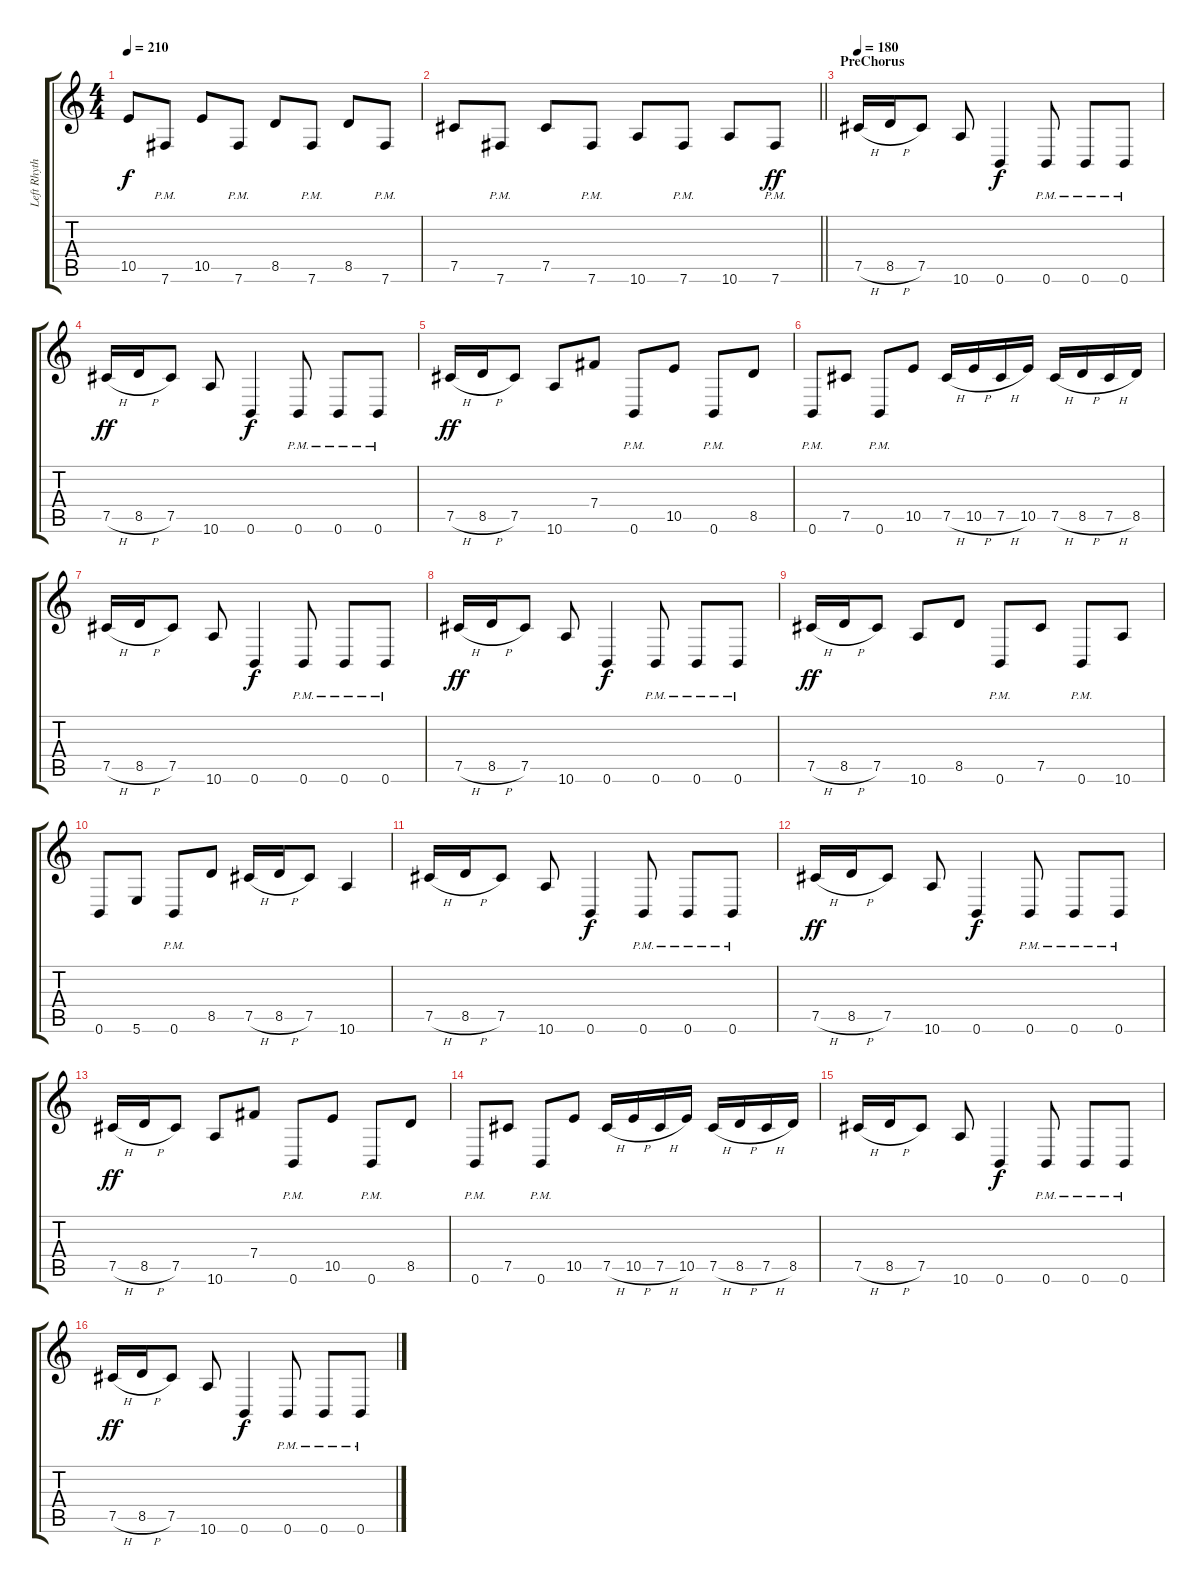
\track ("Left Rhythm Guitar" "Left Rhyth") {instrument distortionguitar bank 1}
\staff {score tabs}
\tuning (Db4 Ab3 E3 B2 Gb2 B1) {hide}
\ts (4 4)
\tempo 210
\clef g2
\ks c
10.5.8{dy f} 7.6{pm}.8 10.5.8 7.6{pm}.8 8.5.8 7.6{pm}.8 8.5.8 7.6{pm}.8 |
\barLineRight lightlight
7.5.8 7.6{pm}.8 7.5.8 7.6{pm}.8 10.6.8 7.6{pm}.8 10.6.8 7.6{pm}.8{dy ff} |
\section ("" "PreChorus")
\tempo 180
7.5{h}.16 8.5{h}.16 7.5.8 10.6.8 0.6.4{dy f} 0.6{pm}.8 0.6{pm}.8 0.6{pm}.8 |
7.5{h}.16{dy ff} 8.5{h}.16 7.5.8 10.6.8 0.6.4{dy f} 0.6{pm}.8 0.6{pm}.8 0.6{pm}.8 |
7.5{h}.16{dy ff} 8.5{h}.16 7.5.8 10.6.8 7.4.8 0.6{pm}.8 10.5.8 0.6{pm}.8 8.5.8 |
0.6{pm}.8 7.5.8 0.6{pm}.8 10.5.8 7.5{h}.16 10.5{h}.16 7.5{h}.16 10.5.16 7.5{h}.16 8.5{h}.16 7.5{h}.16 8.5.16 |
7.5{h}.16 8.5{h}.16 7.5.8 10.6.8 0.6.4{dy f} 0.6{pm}.8 0.6{pm}.8 0.6{pm}.8 |
7.5{h}.16{dy ff} 8.5{h}.16 7.5.8 10.6.8 0.6.4{dy f} 0.6{pm}.8 0.6{pm}.8 0.6{pm}.8 |
7.5{h}.16{dy ff} 8.5{h}.16 7.5.8 10.6.8 8.5.8 0.6{pm}.8 7.5.8 0.6{pm}.8 10.6.8 |
0.6.8 5.6.8 0.6{pm}.8 8.5.8 7.5{h}.16 8.5{h}.16 7.5.8 10.6.4 |
7.5{h}.16 8.5{h}.16 7.5.8 10.6.8 0.6.4{dy f} 0.6{pm}.8 0.6{pm}.8 0.6{pm}.8 |
7.5{h}.16{dy ff} 8.5{h}.16 7.5.8 10.6.8 0.6.4{dy f} 0.6{pm}.8 0.6{pm}.8 0.6{pm}.8 |
7.5{h}.16{dy ff} 8.5{h}.16 7.5.8 10.6.8 7.4.8 0.6{pm}.8 10.5.8 0.6{pm}.8 8.5.8 |
0.6{pm}.8 7.5.8 0.6{pm}.8 10.5.8 7.5{h}.16 10.5{h}.16 7.5{h}.16 10.5.16 7.5{h}.16 8.5{h}.16 7.5{h}.16 8.5.16 |
7.5{h}.16 8.5{h}.16 7.5.8 10.6.8 0.6.4{dy f} 0.6{pm}.8 0.6{pm}.8 0.6{pm}.8 |
7.5{h}.16{dy ff} 8.5{h}.16 7.5.8 10.6.8 0.6.4{dy f} 0.6{pm}.8 0.6{pm}.8 0.6{pm}.8
